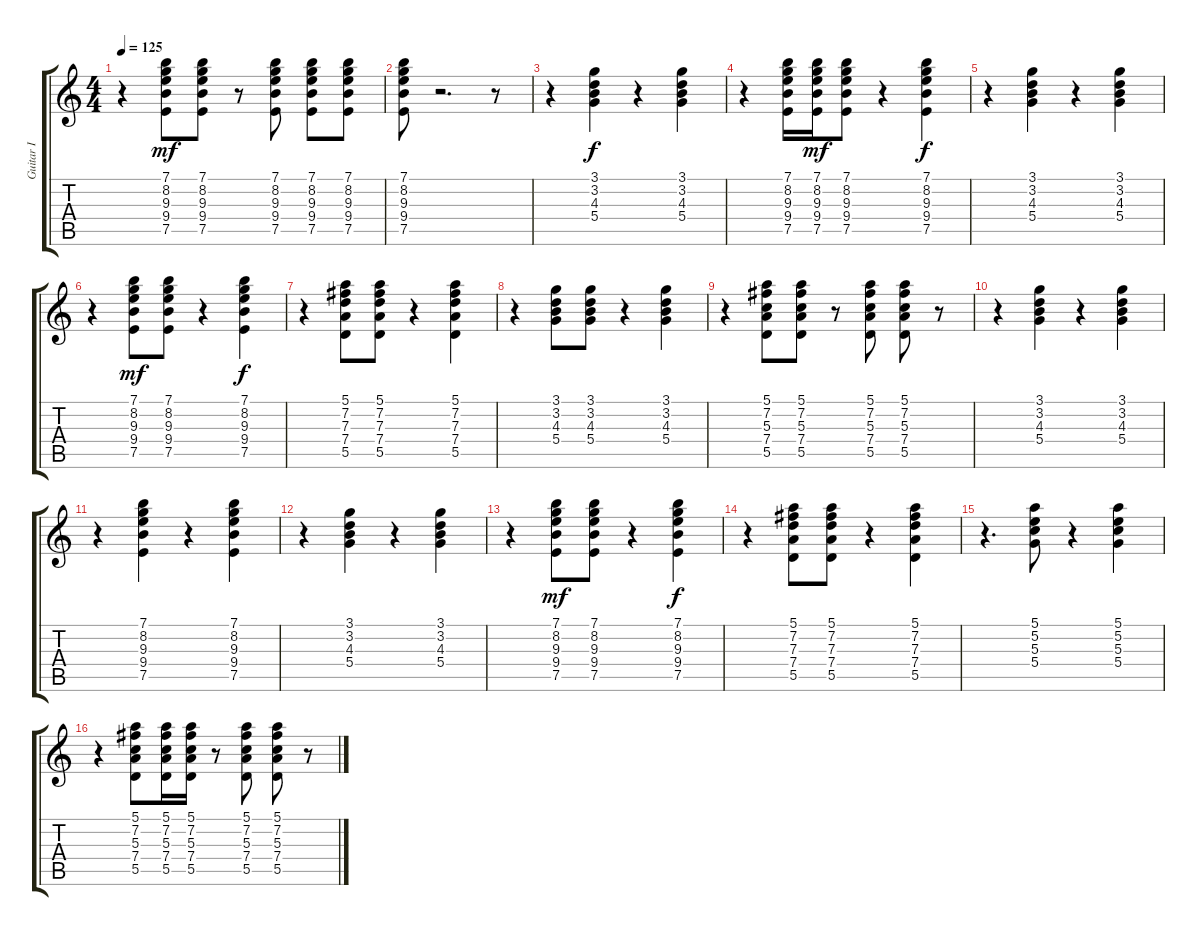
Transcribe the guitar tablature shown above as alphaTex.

\track ("Guitar I" "Guitar I") {instrument electricguitarclean}
\staff {score tabs}
\tuning (E4 B3 G3 D3 A2 E2) {hide}
\ts (4 4)
\tempo 125
\clef g2
\ks c
r.4{dy f} (7.1 8.2 9.3 9.4 7.5).8{dy mf} (7.1 8.2 9.3 9.4 7.5).8 r.8 (7.1 8.2 9.3 9.4 7.5).8 (7.1 8.2 9.3 9.4 7.5).8 (7.1 8.2 9.3 9.4 7.5).8 |
(7.1 8.2 9.3 9.4 7.5).8 r.2{d} r.8 |
r.4 (3.1 3.2 4.3 5.4).4{dy f} r.4 (3.1 3.2 4.3 5.4).4 |
r.4 (7.1 8.2 9.3 9.4 7.5).16 (7.1 8.2 9.3 9.4 7.5).16{dy mf} (7.1 8.2 9.3 9.4 7.5).8 r.4 (7.1 8.2 9.3 9.4 7.5).4{dy f} |
r.4 (3.1 3.2 4.3 5.4).4 r.4 (3.1 3.2 4.3 5.4).4 |
r.4 (7.1 8.2 9.3 9.4 7.5).8{dy mf} (7.1 8.2 9.3 9.4 7.5).8 r.4 (7.1 8.2 9.3 9.4 7.5).4{dy f} |
r.4 (5.1 7.2 7.3 7.4 5.5).8 (5.1 7.2 7.3 7.4 5.5).8 r.4 (5.1 7.2 7.3 7.4 5.5).4 |
r.4 (3.1 3.2 4.3 5.4).8 (3.1 3.2 4.3 5.4).8 r.4 (3.1 3.2 4.3 5.4).4 |
r.4 (5.1 7.2 5.3 7.4 5.5).8 (5.1 7.2 5.3 7.4 5.5).8 r.8 (5.1 7.2 5.3 7.4 5.5).8 (5.1 7.2 5.3 7.4 5.5).8 r.8 |
r.4 (3.1 3.2 4.3 5.4).4 r.4 (3.1 3.2 4.3 5.4).4 |
r.4 (7.1 8.2 9.3 9.4 7.5).4 r.4 (7.1 8.2 9.3 9.4 7.5).4 |
r.4 (3.1 3.2 4.3 5.4).4 r.4 (3.1 3.2 4.3 5.4).4 |
r.4 (7.1 8.2 9.3 9.4 7.5).8{dy mf} (7.1 8.2 9.3 9.4 7.5).8 r.4 (7.1 8.2 9.3 9.4 7.5).4{dy f} |
r.4 (5.1 7.2 7.3 7.4 5.5).8 (5.1 7.2 7.3 7.4 5.5).8 r.4 (5.1 7.2 7.3 7.4 5.5).4 |
r.4{d} (5.1 5.2 5.3 5.4).8 r.4 (5.1 5.2 5.3 5.4).4 |
r.4 (5.1 7.2 5.3 7.4 5.5).8 (5.1 7.2 5.3 7.4 5.5).16 (5.1 7.2 5.3 7.4 5.5).16 r.8 (5.1 7.2 5.3 7.4 5.5).8 (5.1 7.2 5.3 7.4 5.5).8 r.8
